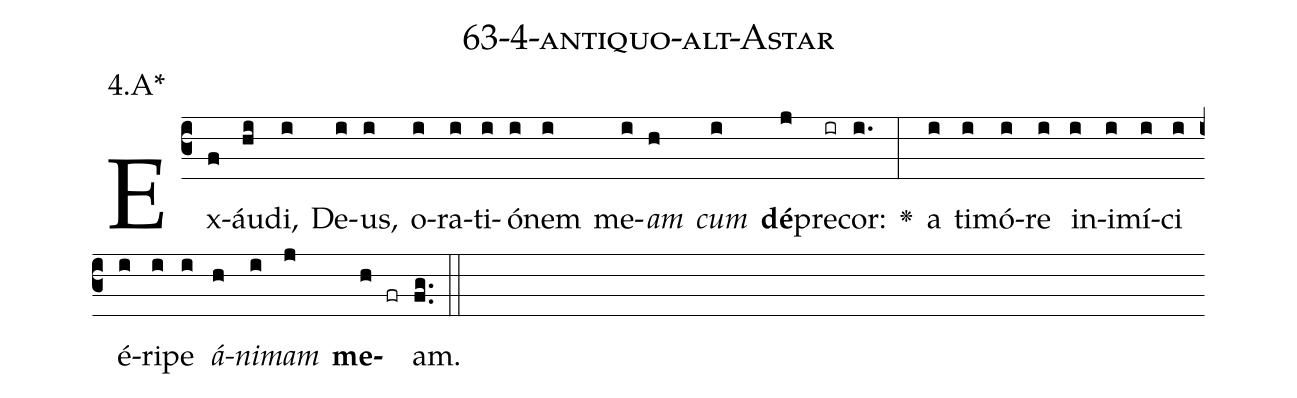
name: 63-4-antiquo-alt-Astar;
annotation: 4.A*;
%%
(c3)Ex(f)áu(hi)di,(i) De(i)us,(i) o(i)ra(i)ti(i)ó(i)nem(i) me(i)<i>am</i>(h) <i>cum</i>(i) <b>dé</b>(j)pre(ir)cor:(i.) <v>\greheightstar</v>(:) a(i) ti(i)mó(i)re(i) in(i)i(i)mí(i)ci(i) é(i)ri(i)pe(i) <i>á</i>(h)<i>ni</i>(i)<i>mam</i>(j) <b>me</b>(h fr)am.(fg..) (::)


%E(i) u(h) o(i) u(j) a(h) e.(fg..) (::)
